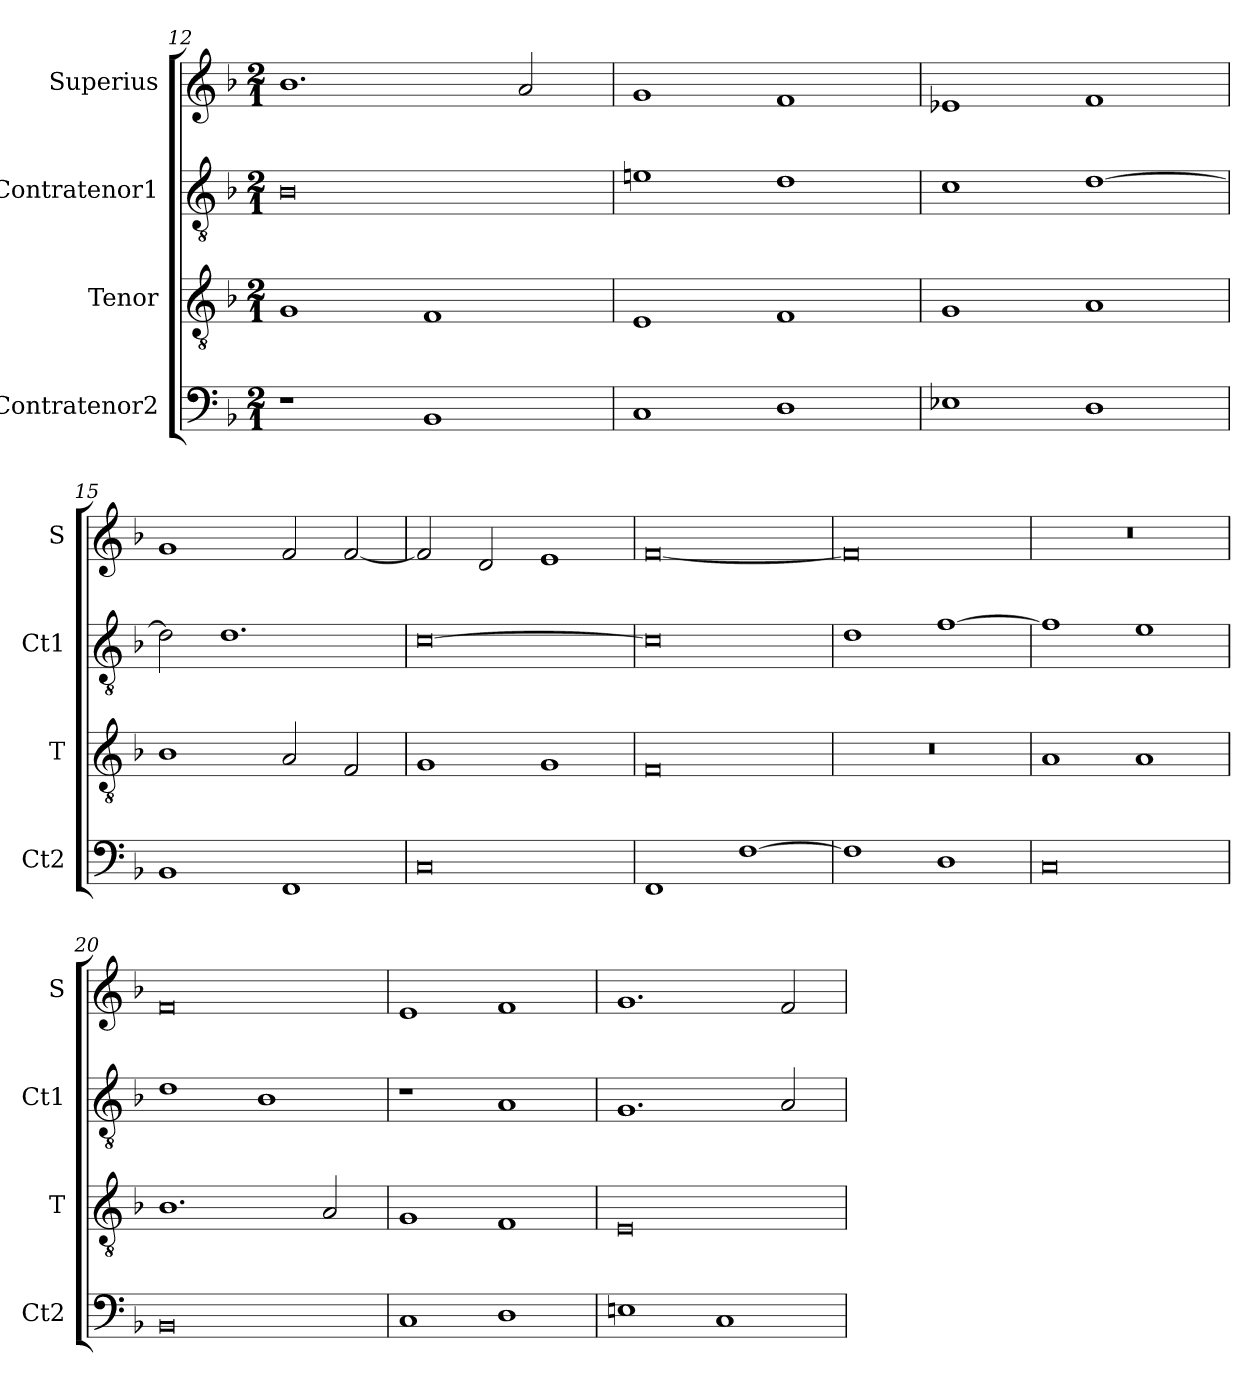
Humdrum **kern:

**kern	**kern	**kern	**kern
*part4	*part3	*part2	*part1
*staff4	*staff3	*staff2	*staff1
*I"Contratenor2	*I"Tenor	*I"Contratenor1	*I"Superius
*I'Ct2	*I'T	*I'Ct1	*I'S
*clefF4	*clefGv2	*clefGv2	*clefG2
*k[b-]	*k[b-]	*k[b-]	*k[b-]
*M2/1	*M2/1	*M2/1	*M2/1
=12	=12	=12	=12
1r	1G	0B-	1.b-
1BB-	1F	.	.
.	.	.	2a/
=13	=13	=13	=13
1C	1E	1en	1g
1D	1F	1d	1f
=14	=14	=14	=14
1E-X	1G	1c	1e-X
1D	1A	[1d	1f
=15	=15	=15	=15
1BB-	1B-	2d\]	1g
.	.	1.d	.
1FF	2A/	.	2f/
.	2F/	.	[2f/
=16	=16	=16	=16
0C	1G	[0c	2f/]
.	.	.	2d/
.	1G	.	1e
=17	=17	=17	=17
1FF	0F	0c]	[0f
[1F	.	.	.
=18	=18	=18	=18
1F]	0r	1d	0f]
1D	.	[1f	.
=19	=19	=19	=19
0C	1A	1f]	0r
.	1A	1e	.
=20	=20	=20	=20
0BB-	1.B-	1d	0f
.	.	1B-	.
.	2A/	.	.
=21	=21	=21	=21
1C	1G	1r	1e
1D	1F	1A	1f
=22	=22	=22	=22
1En	0E	1.G	1.g
1C	.	.	.
.	.	2A/	2f/
=	=	=	=
*-	*-	*-	*-
